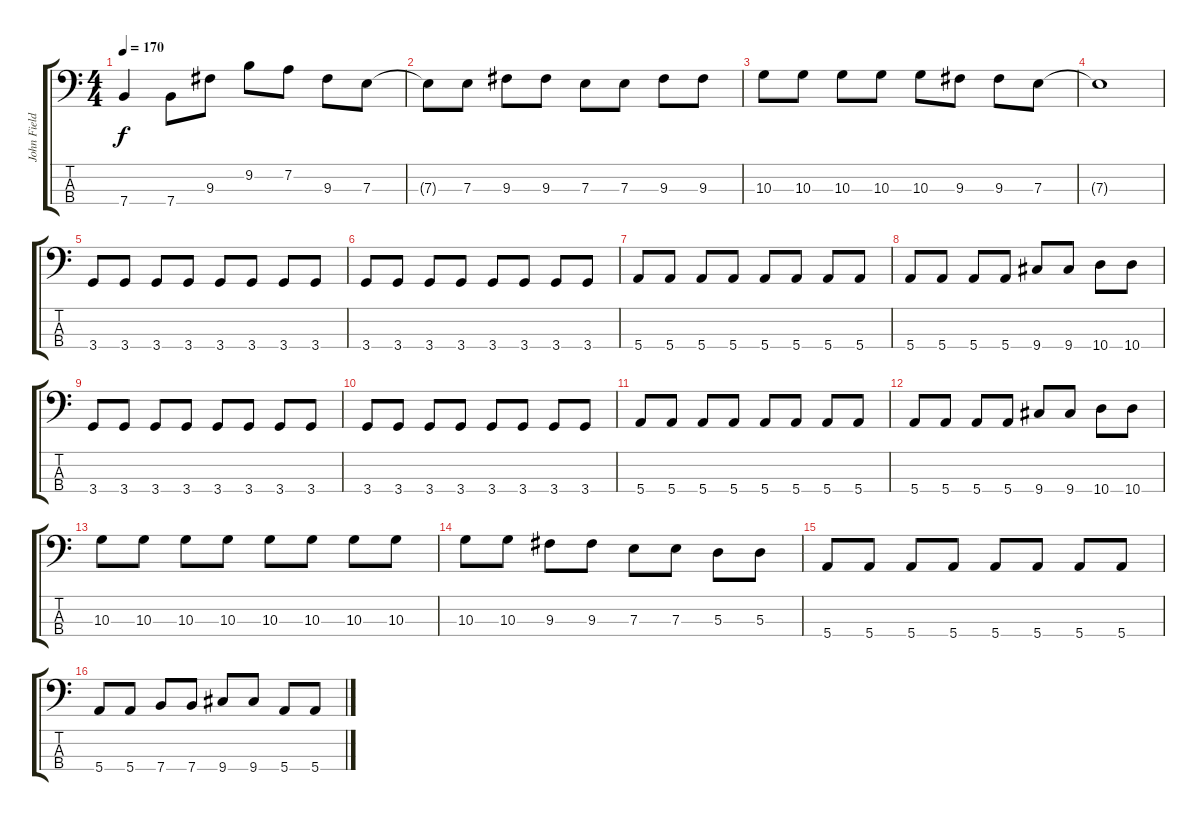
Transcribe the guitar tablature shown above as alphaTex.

\track ("John Fields" "John Field") {instrument electricbasspick}
\staff {score tabs}
\tuning (G2 D2 A1 E1) {hide}
\ts (4 4)
\tempo 170
\clef f4
\ks c
7.4.4{dy f} 7.4.8 9.3.8 9.2.8 7.2.8 9.3.8 7.3.8 |
7.3{t}.8 7.3.8 9.3.8 9.3.8 7.3.8 7.3.8 9.3.8 9.3.8 |
10.3.8 10.3.8 10.3.8 10.3.8 10.3.8 9.3.8 9.3.8 7.3.8 |
7.3{t}.1 |
3.4.8 3.4.8 3.4.8 3.4.8 3.4.8 3.4.8 3.4.8 3.4.8 |
3.4.8 3.4.8 3.4.8 3.4.8 3.4.8 3.4.8 3.4.8 3.4.8 |
5.4.8 5.4.8 5.4.8 5.4.8 5.4.8 5.4.8 5.4.8 5.4.8 |
5.4.8 5.4.8 5.4.8 5.4.8 9.4.8 9.4.8 10.4.8 10.4.8 |
3.4.8 3.4.8 3.4.8 3.4.8 3.4.8 3.4.8 3.4.8 3.4.8 |
3.4.8 3.4.8 3.4.8 3.4.8 3.4.8 3.4.8 3.4.8 3.4.8 |
5.4.8 5.4.8 5.4.8 5.4.8 5.4.8 5.4.8 5.4.8 5.4.8 |
5.4.8 5.4.8 5.4.8 5.4.8 9.4.8 9.4.8 10.4.8 10.4.8 |
10.3.8 10.3.8 10.3.8 10.3.8 10.3.8 10.3.8 10.3.8 10.3.8 |
10.3.8 10.3.8 9.3.8 9.3.8 7.3.8 7.3.8 5.3.8 5.3.8 |
5.4.8 5.4.8 5.4.8 5.4.8 5.4.8 5.4.8 5.4.8 5.4.8 |
5.4.8 5.4.8 7.4.8 7.4.8 9.4.8 9.4.8 5.4.8 5.4.8
